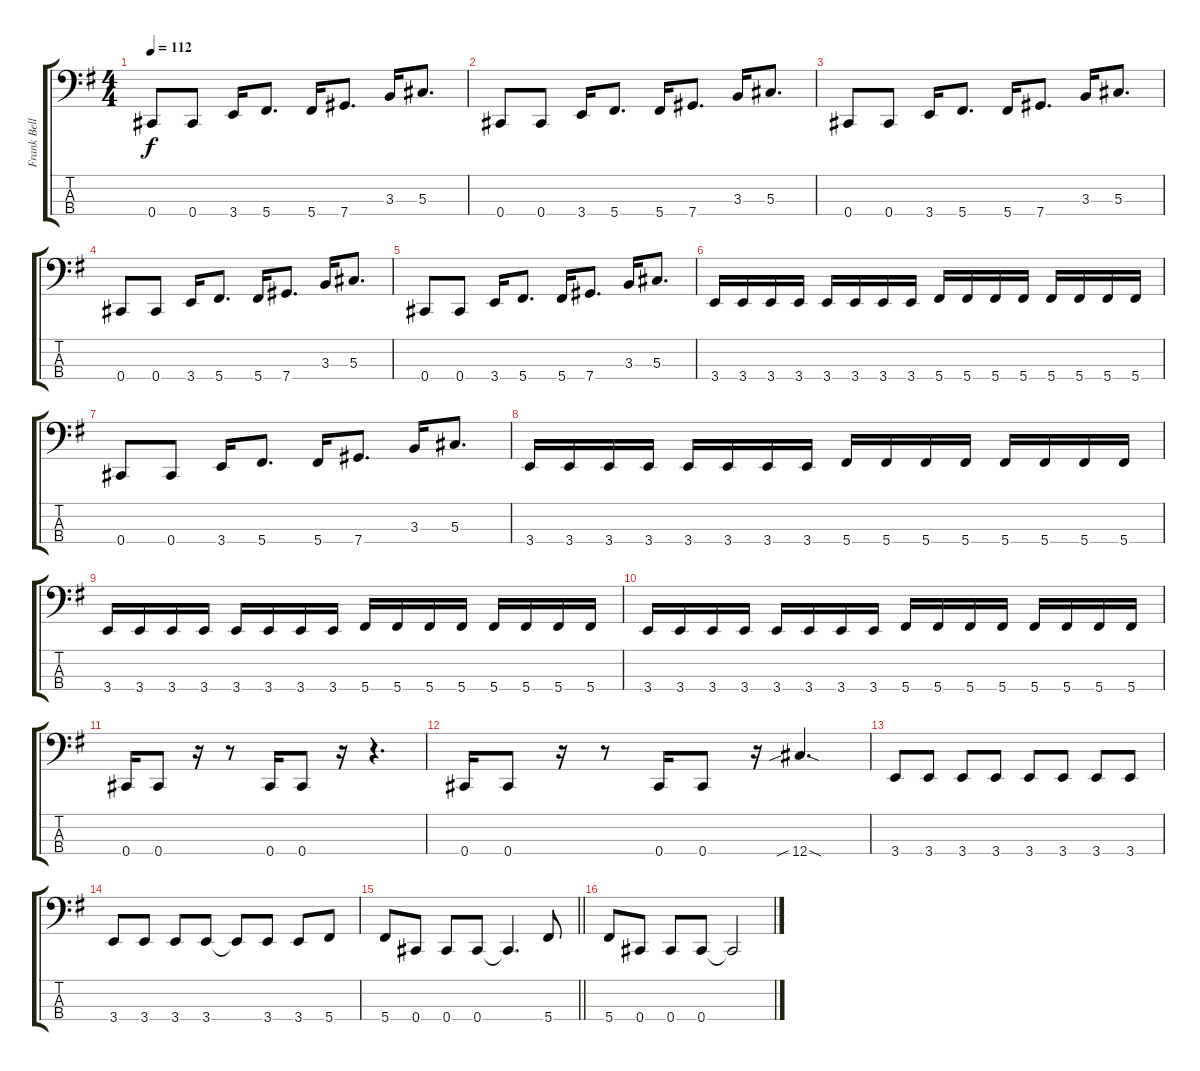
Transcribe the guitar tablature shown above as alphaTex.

\track ("Frank Bello Drop D" "Frank Bell") {instrument electricbassfinger}
\staff {score tabs}
\tuning (Gb2 Db2 Ab1 Db1) {hide}
\ts (4 4)
\tempo 112
\clef f4
\ks g
0.4.8{dy f} 0.4.8 3.4.16 5.4.8{d} 5.4.16 7.4.8{d} 3.3.16 5.3.8{d} |
0.4.8 0.4.8 3.4.16 5.4.8{d} 5.4.16 7.4.8{d} 3.3.16 5.3.8{d} |
0.4.8 0.4.8 3.4.16 5.4.8{d} 5.4.16 7.4.8{d} 3.3.16 5.3.8{d} |
0.4.8 0.4.8 3.4.16 5.4.8{d} 5.4.16 7.4.8{d} 3.3.16 5.3.8{d} |
0.4.8 0.4.8 3.4.16 5.4.8{d} 5.4.16 7.4.8{d} 3.3.16 5.3.8{d} |
3.4.16 3.4.16 3.4.16 3.4.16 3.4.16 3.4.16 3.4.16 3.4.16 5.4.16 5.4.16 5.4.16 5.4.16 5.4.16 5.4.16 5.4.16 5.4.16 |
0.4.8 0.4.8 3.4.16 5.4.8{d} 5.4.16 7.4.8{d} 3.3.16 5.3.8{d} |
3.4.16 3.4.16 3.4.16 3.4.16 3.4.16 3.4.16 3.4.16 3.4.16 5.4.16 5.4.16 5.4.16 5.4.16 5.4.16 5.4.16 5.4.16 5.4.16 |
3.4.16 3.4.16 3.4.16 3.4.16 3.4.16 3.4.16 3.4.16 3.4.16 5.4.16 5.4.16 5.4.16 5.4.16 5.4.16 5.4.16 5.4.16 5.4.16 |
3.4.16 3.4.16 3.4.16 3.4.16 3.4.16 3.4.16 3.4.16 3.4.16 5.4.16 5.4.16 5.4.16 5.4.16 5.4.16 5.4.16 5.4.16 5.4.16 |
0.4.16 0.4.8 r.16 r.8 0.4.16 0.4.8 r.16 r.4{d} |
0.4.16 0.4.8 r.16 r.8 0.4.16 0.4.8 r.16 12.4{sib sod}.4{d} |
3.4.8 3.4.8 3.4.8 3.4.8 3.4.8 3.4.8 3.4.8 3.4.8 |
3.4.8 3.4.8 3.4.8 3.4.8 3.4{t}.8 3.4.8 3.4.8 5.4.8 |
\barLineRight lightlight
5.4.8 0.4.8 0.4.8 0.4.8 0.4{t}.4{d} 5.4.8 |
5.4.8 0.4.8 0.4.8 0.4.8 0.4{t}.2
